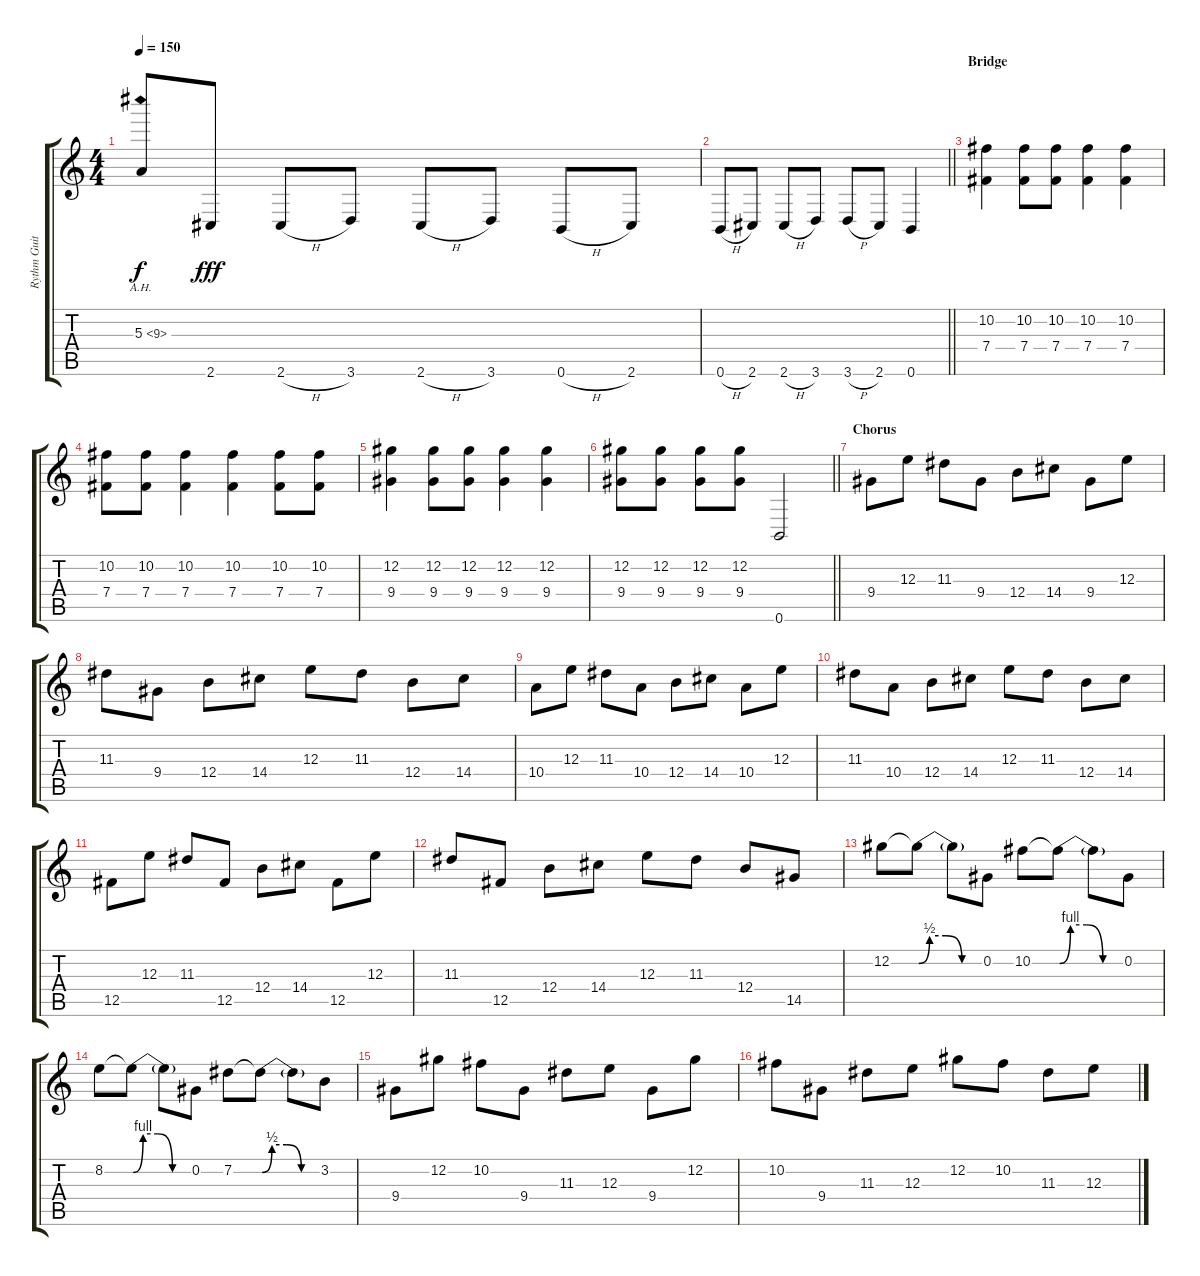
\track ("Rythm Guitar" "Rythm Guit") {instrument distortionguitar}
\staff {score tabs}
\tuning (Db4 Ab3 E3 B2 Gb2 B1) {hide}
\ts (4 4)
\tempo 150
\clef g2
\ks c
5.3{ah 4}.8{dy f} 2.6.8{dy fff} 2.6{h}.8 3.6.8 2.6{h}.8 3.6.8 0.6{h}.8 2.6.8 |
\barLineRight lightlight
0.6{h}.8 2.6.8 2.6{h}.8 3.6.8 3.6{h}.8 2.6.8 0.6.4 |
\section ("" "Bridge")
(10.2 7.4).4 (10.2 7.4).8 (10.2 7.4).8 (10.2 7.4).4 (10.2 7.4).4 |
(10.2 7.4).8 (10.2 7.4).8 (10.2 7.4).4 (10.2 7.4).4 (10.2 7.4).8 (10.2 7.4).8 |
(12.2 9.4).4 (12.2 9.4).8 (12.2 9.4).8 (12.2 9.4).4 (12.2 9.4).4 |
\barLineRight lightlight
(12.2 9.4).8 (12.2 9.4).8 (12.2 9.4).8 (12.2 9.4).8 0.6.2 |
\section ("" "Chorus")
9.4.8 12.3.8 11.3.8 9.4.8 12.4.8 14.4.8 9.4.8 12.3.8 |
11.3.8 9.4.8 12.4.8 14.4.8 12.3.8 11.3.8 12.4.8 14.4.8 |
10.4.8 12.3.8 11.3.8 10.4.8 12.4.8 14.4.8 10.4.8 12.3.8 |
11.3.8 10.4.8 12.4.8 14.4.8 12.3.8 11.3.8 12.4.8 14.4.8 |
12.5.8 12.3.8 11.3.8 12.5.8 12.4.8 14.4.8 12.5.8 12.3.8 |
11.3.8 12.5.8 12.4.8 14.4.8 12.3.8 11.3.8 12.4.8 14.5.8 |
12.2.8 12.2{be (custom 0 0 10 2 25 2 40 0 60 0) t}.8 12.2{t}.8 0.2.8 10.2.8 10.2{be (custom 0 0 10 4 25 4 40 0 60 0) t}.8 10.2{t}.8 0.2.8 |
8.2.8 8.2{be (custom 0 0 10 4 25 4 40 0 60 0) t}.8 8.2{t}.8 0.2.8 7.2.8 7.2{be (custom 0 0 10 2 25 2 40 0 60 0) t}.8 7.2{t}.8 3.2.8 |
9.4.8 12.2.8 10.2.8 9.4.8 11.3.8 12.3.8 9.4.8 12.2.8 |
10.2.8 9.4.8 11.3.8 12.3.8 12.2.8 10.2.8 11.3.8 12.3.8
